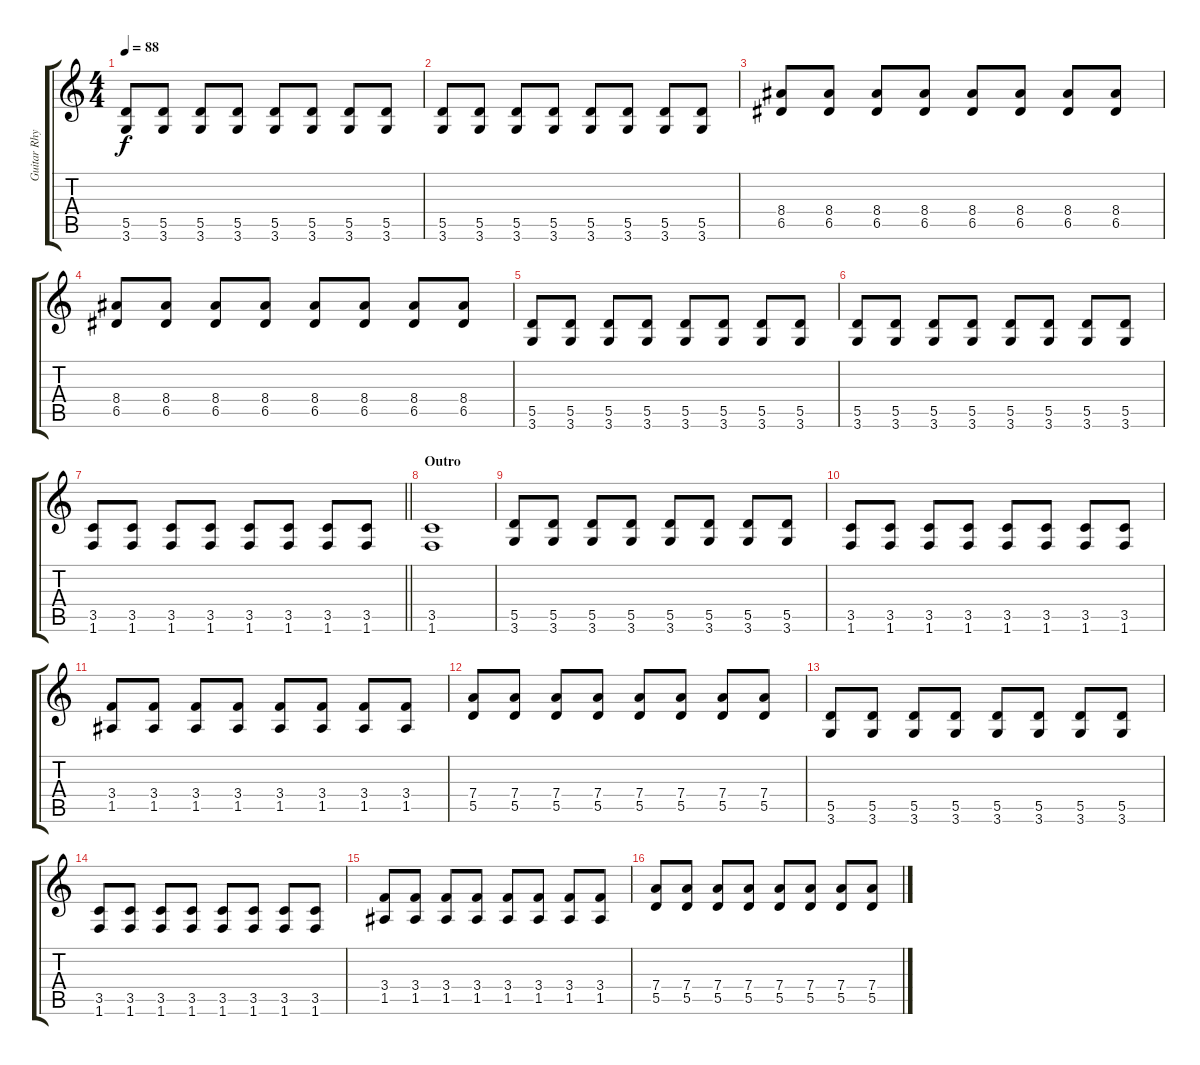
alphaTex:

\track ("Guitar Rhythm" "Guitar Rhy") {instrument distortionguitar}
\staff {score tabs}
\tuning (E4 B3 G3 D3 A2 E2) {hide}
\ts (4 4)
\tempo 88
\clef g2
\ks c
(5.5 3.6).8{dy f} (5.5 3.6).8 (5.5 3.6).8 (5.5 3.6).8 (5.5 3.6).8 (5.5 3.6).8 (5.5 3.6).8 (5.5 3.6).8 |
(5.5 3.6).8 (5.5 3.6).8 (5.5 3.6).8 (5.5 3.6).8 (5.5 3.6).8 (5.5 3.6).8 (5.5 3.6).8 (5.5 3.6).8 |
(8.4 6.5).8 (8.4 6.5).8 (8.4 6.5).8 (8.4 6.5).8 (8.4 6.5).8 (8.4 6.5).8 (8.4 6.5).8 (8.4 6.5).8 |
(8.4 6.5).8 (8.4 6.5).8 (8.4 6.5).8 (8.4 6.5).8 (8.4 6.5).8 (8.4 6.5).8 (8.4 6.5).8 (8.4 6.5).8 |
(5.5 3.6).8 (5.5 3.6).8 (5.5 3.6).8 (5.5 3.6).8 (5.5 3.6).8 (5.5 3.6).8 (5.5 3.6).8 (5.5 3.6).8 |
(5.5 3.6).8 (5.5 3.6).8 (5.5 3.6).8 (5.5 3.6).8 (5.5 3.6).8 (5.5 3.6).8 (5.5 3.6).8 (5.5 3.6).8 |
\barLineRight lightlight
(3.5 1.6).8 (3.5 1.6).8 (3.5 1.6).8 (3.5 1.6).8 (3.5 1.6).8 (3.5 1.6).8 (3.5 1.6).8 (3.5 1.6).8 |
\section ("" "Outro")
(3.5 1.6).1 |
(5.5 3.6).8 (5.5 3.6).8 (5.5 3.6).8 (5.5 3.6).8 (5.5 3.6).8 (5.5 3.6).8 (5.5 3.6).8 (5.5 3.6).8 |
(3.5 1.6).8 (3.5 1.6).8 (3.5 1.6).8 (3.5 1.6).8 (3.5 1.6).8 (3.5 1.6).8 (3.5 1.6).8 (3.5 1.6).8 |
(3.4 1.5).8 (3.4 1.5).8 (3.4 1.5).8 (3.4 1.5).8 (3.4 1.5).8 (3.4 1.5).8 (3.4 1.5).8 (3.4 1.5).8 |
(7.4 5.5).8 (7.4 5.5).8 (7.4 5.5).8 (7.4 5.5).8 (7.4 5.5).8 (7.4 5.5).8 (7.4 5.5).8 (7.4 5.5).8 |
(5.5 3.6).8 (5.5 3.6).8 (5.5 3.6).8 (5.5 3.6).8 (5.5 3.6).8 (5.5 3.6).8 (5.5 3.6).8 (5.5 3.6).8 |
(3.5 1.6).8 (3.5 1.6).8 (3.5 1.6).8 (3.5 1.6).8 (3.5 1.6).8 (3.5 1.6).8 (3.5 1.6).8 (3.5 1.6).8 |
(3.4 1.5).8 (3.4 1.5).8 (3.4 1.5).8 (3.4 1.5).8 (3.4 1.5).8 (3.4 1.5).8 (3.4 1.5).8 (3.4 1.5).8 |
(7.4 5.5).8 (7.4 5.5).8 (7.4 5.5).8 (7.4 5.5).8 (7.4 5.5).8 (7.4 5.5).8 (7.4 5.5).8 (7.4 5.5).8
